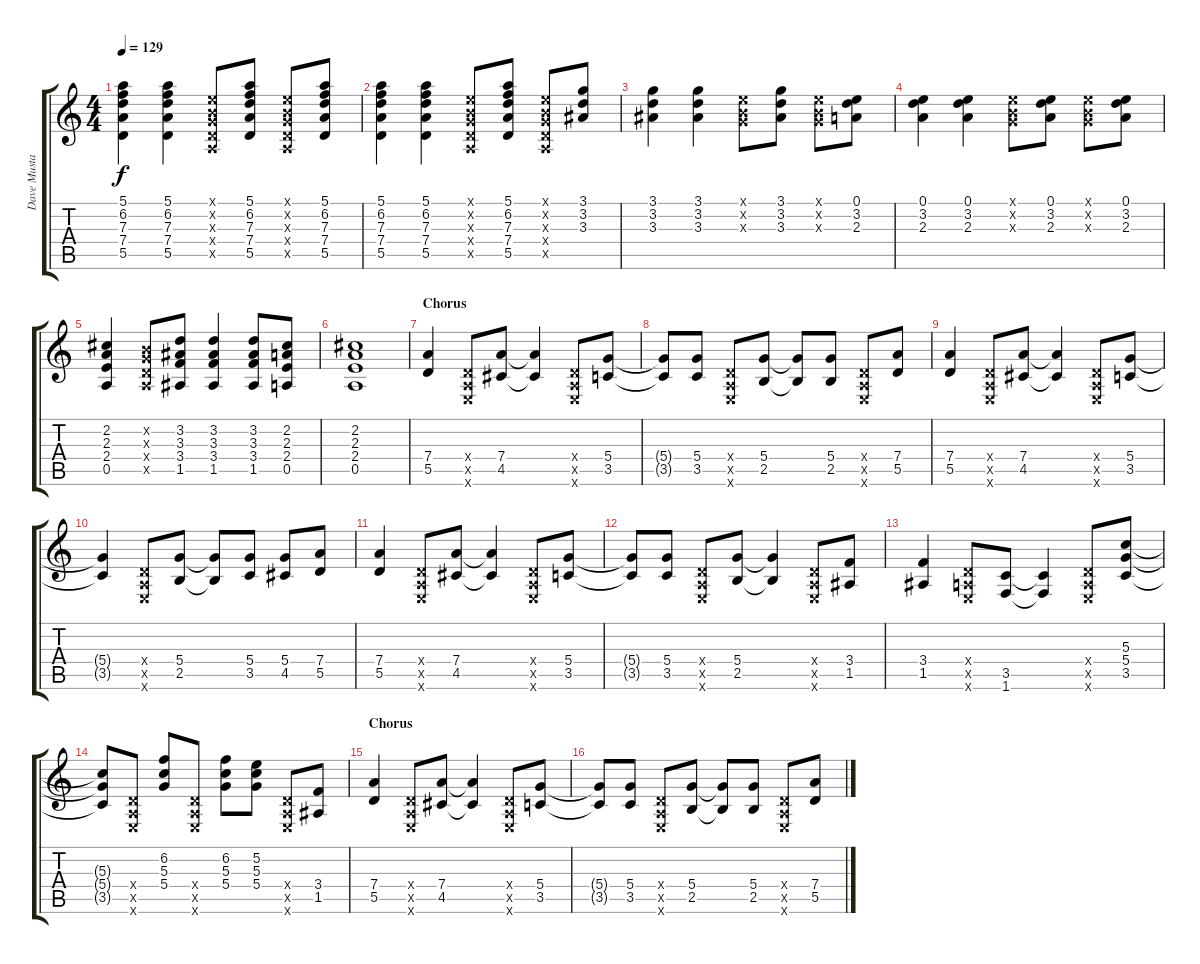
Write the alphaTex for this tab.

\track ("Dave Mustaine (Rythm G)" "Dave Musta") {instrument electricguitarclean}
\staff {score tabs}
\tuning (E4 B3 G3 D3 A2 E2) {hide}
\ts (4 4)
\tempo 129
\clef g2
\ks c
(5.1 6.2 7.3 7.4 5.5).4{dy f} (5.1 6.2 7.3 7.4 5.5).4 (0.1{x} 0.2{x} 0.3{x} 0.4{x} 0.5{x}).8 (5.1 6.2 7.3 7.4 5.5).8 (0.1{x} 0.2{x} 0.3{x} 0.4{x} 0.5{x}).8 (5.1 6.2 7.3 7.4 5.5).8 |
(5.1 6.2 7.3 7.4 5.5).4 (5.1 6.2 7.3 7.4 5.5).4 (0.1{x} 0.2{x} 0.3{x} 0.4{x} 0.5{x}).8 (5.1 6.2 7.3 7.4 5.5).8 (0.1{x} 0.2{x} 0.3{x} 0.4{x} 0.5{x}).8 (3.1 3.2 3.3).8 |
(3.1 3.2 3.3).4 (3.1 3.2 3.3).4 (0.1{x} 0.2{x} 0.3{x}).8 (3.1 3.2 3.3).8 (0.1{x} 0.2{x} 0.3{x}).8 (0.1 3.2 2.3).8 |
(0.1 3.2 2.3).4 (0.1 3.2 2.3).4 (0.1{x} 0.2{x} 0.3{x}).8 (0.1 3.2 2.3).8 (0.1{x} 0.2{x} 0.3{x}).8 (0.1 3.2 2.3).8 |
(2.2 2.3 2.4 0.5).4 (0.2{x} 0.3{x} 0.4{x} 0.5{x}).8 (3.2 3.3 3.4 1.5).8 (3.2 3.3 3.4 1.5).4 (3.2 3.3 3.4 1.5).8 (2.2 2.3 2.4 0.5).8 |
(2.2 2.3 2.4 0.5).1 |
\section ("" "Chorus")
(7.4 5.5).4{volume 12} (0.4{x} 0.5{x} 0.6{x}).8 (7.4 4.5).8 (7.4{t} 4.5{t}).4 (0.4{x} 0.5{x} 0.6{x}).8 (5.4 3.5).8 |
(5.4{t} 3.5{t}).8 (5.4 3.5).8 (0.4{x} 0.5{x} 0.6{x}).8 (5.4 2.5).8 (5.4{t} 2.5{t}).8 (5.4 2.5).8 (0.4{x} 0.5{x} 0.6{x}).8 (7.4 5.5).8 |
(7.4 5.5).4 (0.4{x} 0.5{x} 0.6{x}).8 (7.4 4.5).8 (7.4{t} 4.5{t}).4 (0.4{x} 0.5{x} 0.6{x}).8 (5.4 3.5).8 |
(5.4{t} 3.5{t}).4 (0.4{x} 0.5{x} 0.6{x}).8 (5.4 2.5).8 (5.4{t} 2.5{t}).8 (5.4 3.5).8 (5.4 4.5).8 (7.4 5.5).8 |
(7.4 5.5).4 (0.4{x} 0.5{x} 0.6{x}).8 (7.4 4.5).8 (7.4{t} 4.5{t}).4 (0.4{x} 0.5{x} 0.6{x}).8 (5.4 3.5).8 |
(5.4{t} 3.5{t}).8 (5.4 3.5).8 (0.4{x} 0.5{x} 0.6{x}).8 (5.4 2.5).8 (5.4{t} 2.5{t}).4 (0.4{x} 0.5{x} 0.6{x}).8 (3.4 1.5).8 |
(3.4 1.5).4 (0.4{x} 0.5{x} 0.6{x}).8 (3.5 1.6).8 (3.5{t} 1.6{t}).4 (0.4{x} 0.5{x} 0.6{x}).8 (5.3 5.4 3.5).8 |
(5.3{t} 5.4{t} 3.5{t}).8 (0.4{x} 0.5{x} 0.6{x}).8 (6.2 5.3 5.4).8 (0.4{x} 0.5{x} 0.6{x}).8 (6.2 5.3 5.4).8 (5.2 5.3 5.4).8 (0.4{x} 0.5{x} 0.6{x}).8 (3.4 1.5).8 |
\section ("" "Chorus")
(7.4 5.5).4 (0.4{x} 0.5{x} 0.6{x}).8 (7.4 4.5).8 (7.4{t} 4.5{t}).4 (0.4{x} 0.5{x} 0.6{x}).8 (5.4 3.5).8 |
(5.4{t} 3.5{t}).8 (5.4 3.5).8 (0.4{x} 0.5{x} 0.6{x}).8 (5.4 2.5).8 (5.4{t} 2.5{t}).8 (5.4 2.5).8 (0.4{x} 0.5{x} 0.6{x}).8 (7.4 5.5).8
